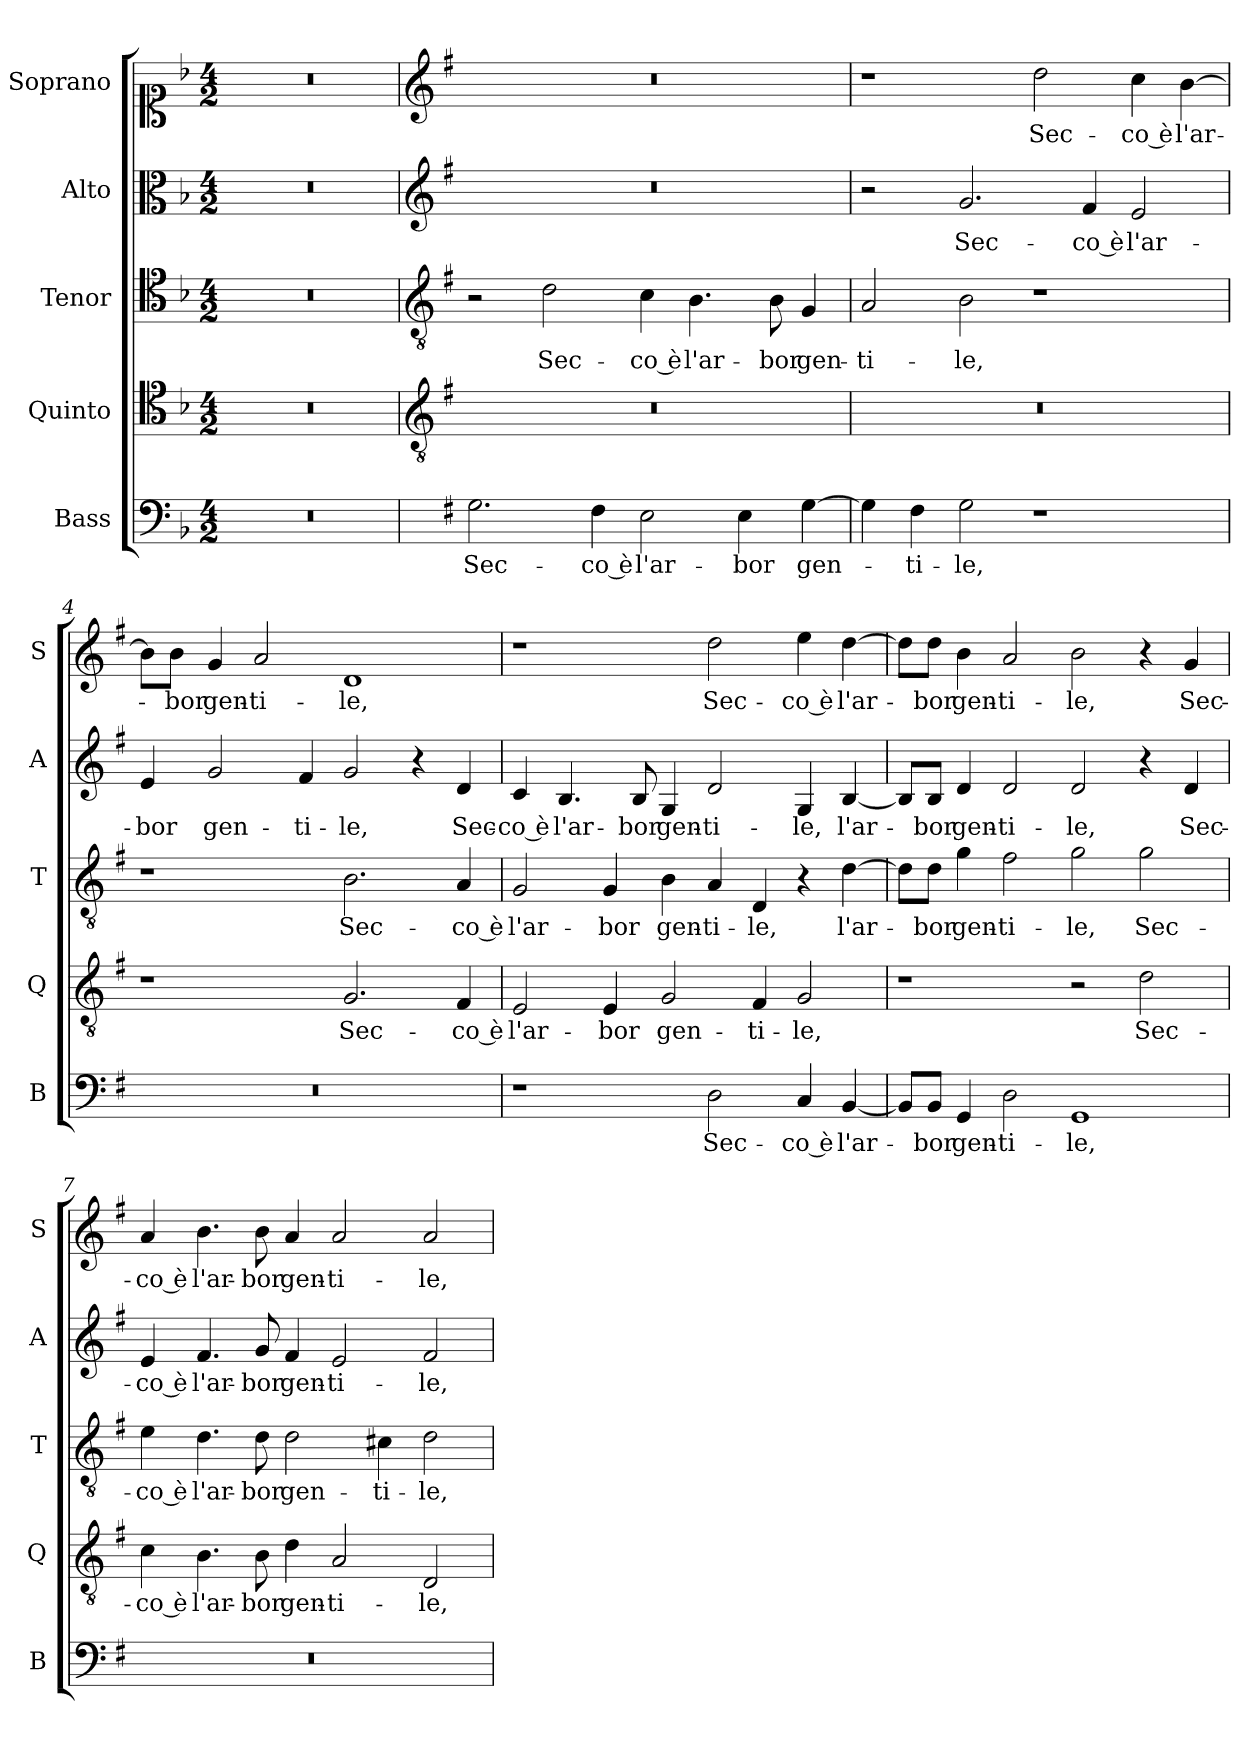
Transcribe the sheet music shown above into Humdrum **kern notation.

**kern	**text	**kern	**text	**kern	**text	**kern	**text	**kern	**text
*part5	*part5	*part4	*part4	*part3	*part3	*part2	*part2	*part1	*part1
*staff5	*staff5	*staff4	*staff4	*staff3	*staff3	*staff2	*staff2	*staff1	*staff1
*I"Bass	*	*I"Quinto	*	*I"Tenor	*	*I"Alto	*	*I"Soprano	*
*I'B	*	*I'Q	*	*I'T	*	*I'A	*	*I'S	*
*clefF4	*	*clefC4	*	*clefC4	*	*clefC3	*	*clefC1	*
*k[b-]	*	*k[b-]	*	*k[b-]	*	*k[b-]	*	*k[b-]	*
*F:	*	*F:	*	*F:	*	*F:	*	*F:	*
*M4/2	*	*M4/2	*	*M4/2	*	*M4/2	*	*M4/2	*
=1	=1	=1	=1	=1	=1	=1	=1	=1	=1
0r	.	0r	.	0r	.	0r	.	0r	.
=2	=2	=2	=2	=2	=2	=2	=2	=2	=2
*	*	*clefGv2	*	*clefGv2	*	*clefG2	*	*clefG2	*
*k[f#]	*	*k[f#]	*	*k[f#]	*	*k[f#]	*	*k[f#]	*
*G:	*	*G:	*	*G:	*	*G:	*	*G:	*
!	!LO:LY:b	!	!	!	!	!	!	!	!
2.G\	Sec-	0r	.	2r	.	0r	.	0r	.
!	!	!	!	!	!LO:LY:b	!	!	!	!
.	.	.	.	2d\	Sec-	.	.	.	.
!	!LO:LY:b	!	!	!	!	!	!	!	!
4F#\	-co è	.	.	.	.	.	.	.	.
!	!LO:LY:b	!	!	!	!LO:LY:b	!	!	!	!
2E\	l'ar-	.	.	4c\	-co è	.	.	.	.
!	!	!	!	!	!LO:LY:b	!	!	!	!
.	.	.	.	4.B\	l'ar-	.	.	.	.
!	!LO:LY:b	!	!	!	!	!	!	!	!
4E\	-bor	.	.	.	.	.	.	.	.
!	!	!	!	!	!LO:LY:b	!	!	!	!
.	.	.	.	8B\	-bor	.	.	.	.
!	!LO:LY:b	!	!	!	!LO:LY:b	!	!	!	!
[4G\	gen-	.	.	4G/	gen-	.	.	.	.
=3	=3	=3	=3	=3	=3	=3	=3	=3	=3
!	!	!	!	!	!LO:LY:b	!	!	!	!
4G\]	.	0r	.	2A/	-ti-	2r	.	1r	.
!	!LO:LY:b	!	!	!	!	!	!	!	!
4F#\	-ti-	.	.	.	.	.	.	.	.
!	!LO:LY:b	!	!	!	!LO:LY:b	!	!LO:LY:b	!	!
2G\	-le,	.	.	2B\	-le,	2.g/	Sec-	.	.
!	!	!	!	!	!	!	!	!	!LO:LY:b
1r	.	.	.	1r	.	.	.	2dd\	Sec-
!	!	!	!	!	!	!	!LO:LY:b	!	!
.	.	.	.	.	.	4f#/	-co è	.	.
!	!	!	!	!	!	!	!LO:LY:b	!	!LO:LY:b
.	.	.	.	.	.	2e/	l'ar-	4cc\	-co è
!	!	!	!	!	!	!	!	!	!LO:LY:b
.	.	.	.	.	.	.	.	[4b\	l'ar-
!!LO:LB:g=z
=4	=4	=4	=4	=4	=4	=4	=4	=4	=4
!	!	!	!	!	!	!	!LO:LY:b	!	!
0r	.	1r	.	1r	.	4e/	-bor	8b\L]	.
!	!	!	!	!	!	!	!	!	!LO:LY:b
.	.	.	.	.	.	.	.	8b\J	-bor
!	!	!	!	!	!	!	!LO:LY:b	!	!LO:LY:b
.	.	.	.	.	.	2g/	gen-	4g/	gen-
!	!	!	!	!	!	!	!	!	!LO:LY:b
.	.	.	.	.	.	.	.	2a/	-ti-
!	!	!	!	!	!	!	!LO:LY:b	!	!
.	.	.	.	.	.	4f#/	-ti-	.	.
!	!	!	!LO:LY:b	!	!LO:LY:b	!	!LO:LY:b	!	!LO:LY:b
.	.	2.G/	Sec-	2.B\	Sec-	2g/	-le,	1d	-le,
.	.	.	.	.	.	4r	.	.	.
!	!	!	!LO:LY:b	!	!LO:LY:b	!	!LO:LY:b	!	!
.	.	4F#/	-co è	4A/	-co è	4d/	Sec-	.	.
=5	=5	=5	=5	=5	=5	=5	=5	=5	=5
!	!	!	!LO:LY:b	!	!LO:LY:b	!	!LO:LY:b	!	!
1r	.	2E/	l'ar-	2G/	l'ar-	4c/	-co è	1r	.
!	!	!	!	!	!	!	!LO:LY:b	!	!
.	.	.	.	.	.	4.B/	l'ar-	.	.
!	!	!	!LO:LY:b	!	!LO:LY:b	!	!	!	!
.	.	4E/	-bor	4G/	-bor	.	.	.	.
!	!	!	!	!	!	!	!LO:LY:b	!	!
.	.	.	.	.	.	8B/	-bor	.	.
!	!	!	!LO:LY:b	!	!LO:LY:b	!	!LO:LY:b	!	!
.	.	2G/	gen-	4B\	gen-	4G/	gen-	.	.
!	!LO:LY:b	!	!	!	!LO:LY:b	!	!LO:LY:b	!	!LO:LY:b
2D\	Sec-	.	.	4A/	-ti-	2d/	-ti-	2dd\	Sec-
!	!	!	!LO:LY:b	!	!LO:LY:b	!	!	!	!
.	.	4F#/	-ti-	4D/	-le,	.	.	.	.
!	!LO:LY:b	!	!LO:LY:b	!	!	!	!LO:LY:b	!	!LO:LY:b
4C/	-co è	2G/	-le,	4r	.	4G/	-le,	4ee\	-co è
!	!LO:LY:b	!	!	!	!LO:LY:b	!	!LO:LY:b	!	!LO:LY:b
[4BB/	l'ar-	.	.	[4d\	l'ar-	[4B/	l'ar-	[4dd\	l'ar-
=6	=6	=6	=6	=6	=6	=6	=6	=6	=6
8BB/L]	.	1r	.	8d\L]	.	8B/L]	.	8dd\L]	.
!	!LO:LY:b	!	!	!	!LO:LY:b	!	!LO:LY:b	!	!LO:LY:b
8BB/J	-bor	.	.	8d\J	-bor	8B/J	-bor	8dd\J	-bor
!	!LO:LY:b	!	!	!	!LO:LY:b	!	!LO:LY:b	!	!LO:LY:b
4GG/	gen-	.	.	4g\	gen-	4d/	gen-	4b\	gen-
!	!LO:LY:b	!	!	!	!LO:LY:b	!	!LO:LY:b	!	!LO:LY:b
2D\	-ti-	.	.	2f#\	-ti-	2d/	-ti-	2a/	-ti-
!	!LO:LY:b	!	!	!	!LO:LY:b	!	!LO:LY:b	!	!LO:LY:b
1GG	-le,	2r	.	2g\	-le,	2d/	-le,	2b\	-le,
!	!	!	!LO:LY:b	!	!LO:LY:b	!	!	!	!
.	.	2d\	Sec-	2g\	Sec-	4r	.	4r	.
!	!	!	!	!	!	!	!LO:LY:b	!	!LO:LY:b
.	.	.	.	.	.	4d/	Sec-	4g/	Sec-
!!LO:PB:g=z
=7	=7	=7	=7	=7	=7	=7	=7	=7	=7
!	!	!	!LO:LY:b	!	!LO:LY:b	!	!LO:LY:b	!	!LO:LY:b
0r	.	4c\	-co è	4e\	-co è	4e/	-co è	4a/	-co è
!	!	!	!LO:LY:b	!	!LO:LY:b	!	!LO:LY:b	!	!LO:LY:b
.	.	4.B\	l'ar-	4.d\	l'ar-	4.f#/	l'ar-	4.b\	l'ar-
!	!	!	!LO:LY:b	!	!LO:LY:b	!	!LO:LY:b	!	!LO:LY:b
.	.	8B\	-bor	8d\	-bor	8g/	-bor	8b\	-bor
!	!	!	!LO:LY:b	!	!LO:LY:b	!	!LO:LY:b	!	!LO:LY:b
.	.	4d\	gen-	2d\	gen-	4f#/	gen-	4a/	gen-
!	!	!	!LO:LY:b	!	!	!	!LO:LY:b	!	!LO:LY:b
.	.	2A/	-ti-	.	.	2e/	-ti-	2a/	-ti-
!	!	!	!	!	!LO:LY:b	!	!	!	!
.	.	.	.	4c#X\	-ti-	.	.	.	.
!	!	!	!LO:LY:b	!	!LO:LY:b	!	!LO:LY:b	!	!LO:LY:b
.	.	2D/	-le,	2d\	-le,	2f#/	-le,	2a/	-le,
=	=	=	=	=	=	=	=	=	=
*-	*-	*-	*-	*-	*-	*-	*-	*-	*-
